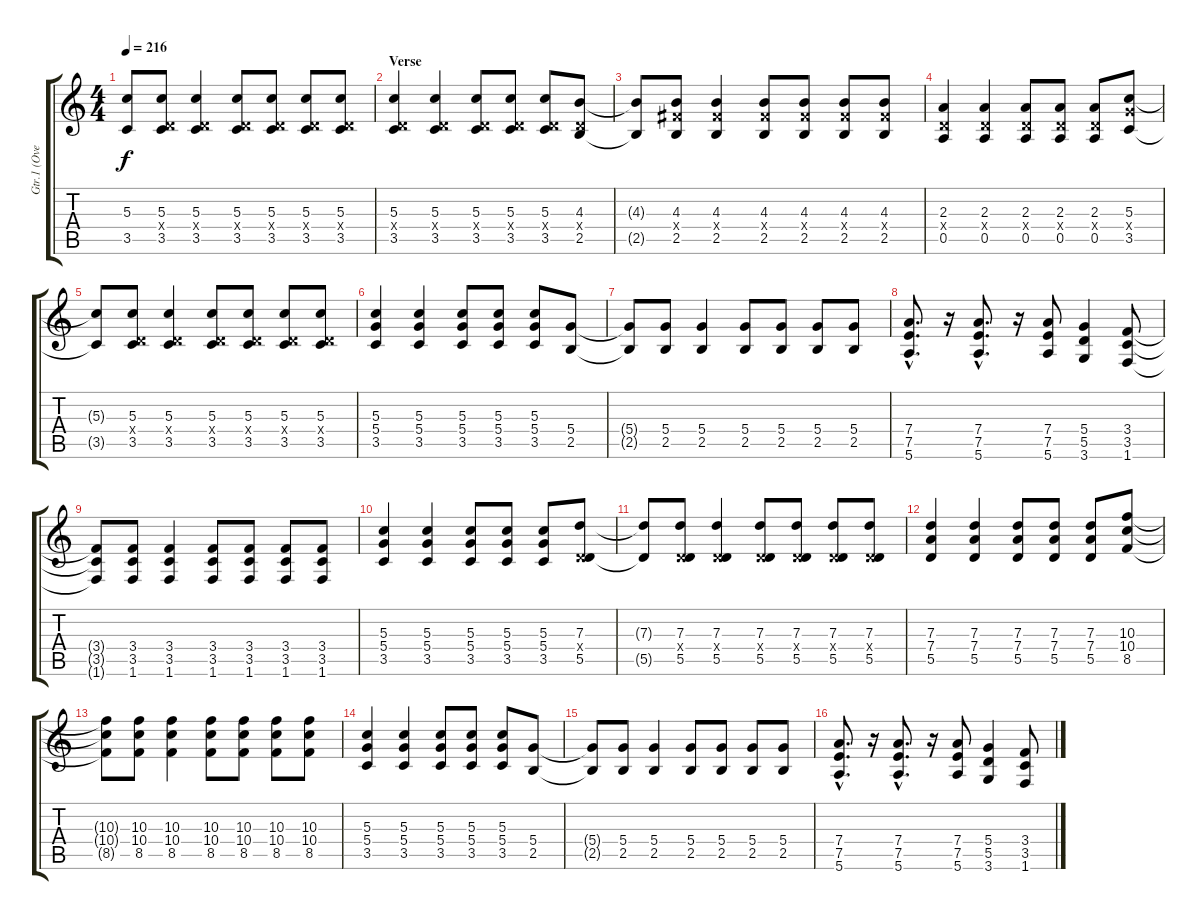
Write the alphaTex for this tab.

\track ("Gtr.1 (Overdriven)" "Gtr.1 (Ove") {instrument overdrivenguitar}
\staff {score tabs}
\tuning (E4 B3 G3 D3 A2 E2) {hide}
\ts (4 4)
\tempo 216
\clef g2
\ks c
(5.3{t} 3.5{t}).8{dy f} (5.3 0.4{x} 3.5).8 (5.3 0.4{x} 3.5).4 (5.3 0.4{x} 3.5).8 (5.3 0.4{x} 3.5).8 (5.3 0.4{x} 3.5).8 (5.3 0.4{x} 3.5).8 |
\section ("" "Verse")
(5.3 0.4{x} 3.5).4 (5.3 0.4{x} 3.5).4 (5.3 0.4{x} 3.5).8 (5.3 0.4{x} 3.5).8 (5.3 0.4{x} 3.5).8 (4.3 0.4{x} 2.5).8 |
(4.3{t} 2.5{t}).8 (4.3 4.4{x} 2.5).8 (4.3 4.4{x} 2.5).4 (4.3 4.4{x} 2.5).8 (4.3 4.4{x} 2.5).8 (4.3 4.4{x} 2.5).8 (4.3 4.4{x} 2.5).8 |
(2.3 0.4{x} 0.5).4 (2.3 0.4{x} 0.5).4 (2.3 0.4{x} 0.5).8 (2.3 0.4{x} 0.5).8 (2.3 0.4{x} 0.5).8 (5.3 5.4{x} 3.5).8 |
(5.3{t} 3.5{t}).8 (5.3 0.4{x} 3.5).8 (5.3 0.4{x} 3.5).4 (5.3 0.4{x} 3.5).8 (5.3 0.4{x} 3.5).8 (5.3 0.4{x} 3.5).8 (5.3 0.4{x} 3.5).8 |
(5.3 5.4 3.5).4 (5.3 5.4 3.5).4 (5.3 5.4 3.5).8 (5.3 5.4 3.5).8 (5.3 5.4 3.5).8 (5.4 2.5).8 |
(5.4{t} 2.5{t}).8 (5.4 2.5).8 (5.4 2.5).4 (5.4 2.5).8 (5.4 2.5).8 (5.4 2.5).8 (5.4 2.5).8 |
(7.4{hac} 7.5{hac} 5.6{hac}).8{d} r.16 (7.4{hac} 7.5{hac} 5.6{hac}).8{d} r.16 (7.4 7.5 5.6).8 (5.4 5.5 3.6).4 (3.4 3.5 1.6).8 |
(3.4{t} 3.5{t} 1.6{t}).8 (3.4 3.5 1.6).8 (3.4 3.5 1.6).4 (3.4 3.5 1.6).8 (3.4 3.5 1.6).8 (3.4 3.5 1.6).8 (3.4 3.5 1.6).8 |
(5.3 5.4 3.5).4 (5.3 5.4 3.5).4 (5.3 5.4 3.5).8 (5.3 5.4 3.5).8 (5.3 5.4 3.5).8 (7.3 0.4{x} 5.5).8 |
(7.3{t} 5.5{t}).8 (7.3 0.4{x} 5.5).8 (7.3 0.4{x} 5.5).4 (7.3 0.4{x} 5.5).8 (7.3 0.4{x} 5.5).8 (7.3 0.4{x} 5.5).8 (7.3 0.4{x} 5.5).8 |
(7.3 7.4 5.5).4 (7.3 7.4 5.5).4 (7.3 7.4 5.5).8 (7.3 7.4 5.5).8 (7.3 7.4 5.5).8 (10.3 10.4 8.5).8 |
(10.3{t} 10.4{t} 8.5{t}).8 (10.3 10.4 8.5).8 (10.3 10.4 8.5).4 (10.3 10.4 8.5).8 (10.3 10.4 8.5).8 (10.3 10.4 8.5).8 (10.3 10.4 8.5).8 |
(5.3 5.4 3.5).4 (5.3 5.4 3.5).4 (5.3 5.4 3.5).8 (5.3 5.4 3.5).8 (5.3 5.4 3.5).8 (5.4 2.5).8 |
(5.4{t} 2.5{t}).8 (5.4 2.5).8 (5.4 2.5).4 (5.4 2.5).8 (5.4 2.5).8 (5.4 2.5).8 (5.4 2.5).8 |
(7.4{hac} 7.5{hac} 5.6{hac}).8{d} r.16 (7.4{hac} 7.5{hac} 5.6{hac}).8{d} r.16 (7.4 7.5 5.6).8 (5.4 5.5 3.6).4 (3.4 3.5 1.6).8
